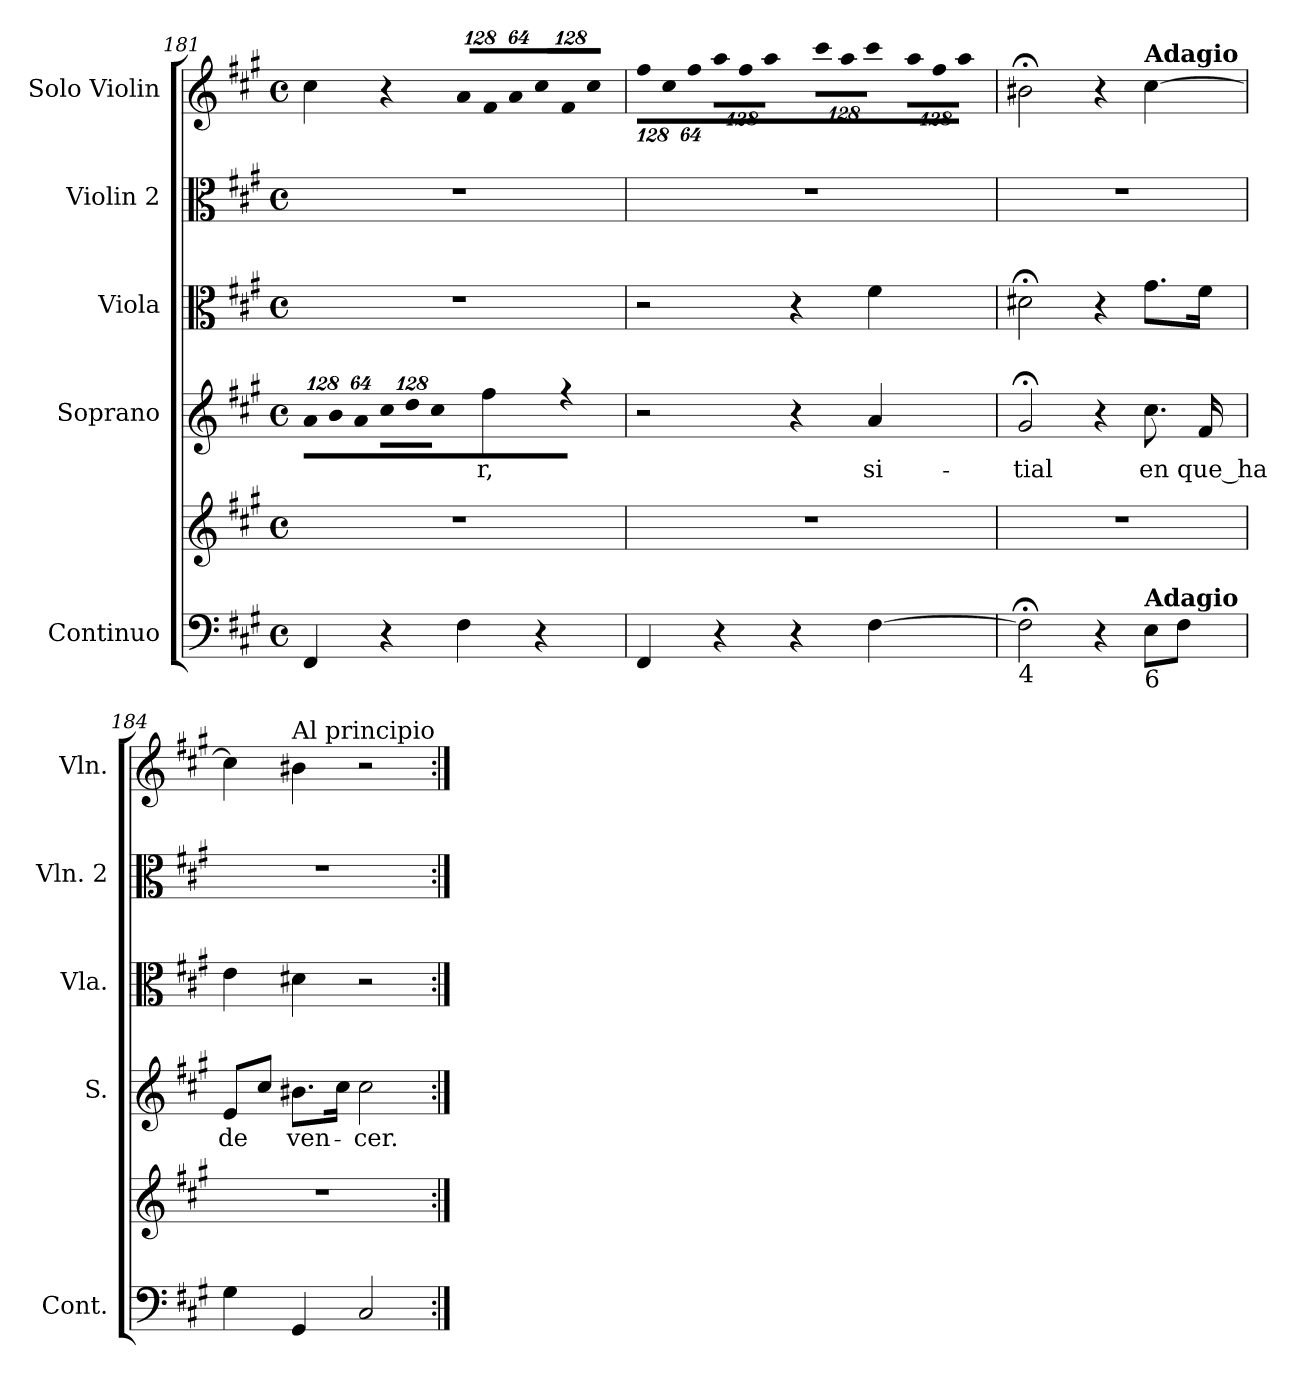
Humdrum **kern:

**kern	**kern	**kern	**text	**kern	**kern	**kern
*part5	*part5	*part4	*part4	*part3	*part2	*part1
*staff6	*staff5	*staff4	*staff4	*staff3	*staff2	*staff1
*I"Continuo	*	*I"Soprano	*	*I"Viola	*I"Violin 2	*I"Solo Violin
*I'Cont.	*	*I'S.	*	*I'Vla.	*I'Vln. 2	*I'Vln.
!!LO:LB:g=z
*clefF4	*clefG2	*clefG2	*	*clefC3	*clefC3	*clefG2
*k[f#c#g#]	*k[f#c#g#]	*k[f#c#g#]	*	*k[f#c#g#]	*k[f#c#g#]	*k[f#c#g#]
*A:	*A:	*A:	*	*A:	*A:	*A:
*M4/4	*M4/4	*M4/4	*	*M4/4	*M4/4	*M4/4
*met(c)	*met(c)	*met(c)	*	*met(c)	*met(c)	*met(c)
*	*	*Xbrackettup	*	*	*	*
=181	=181	=181	=181	=181	=181	=181
!	!	!LO:N:vis=8	!	!	!	!
4FF#i/	1r	1024%85ai/L	.	1r	1r	4cc#i\
!	!	!LO:N:vis=8	!	!	!	!
.	.	1024%85bi/	.	.	.	.
!	!	!LO:N:vis=8	!	!	!	!
.	.	512%43ai/J	.	.	.	.
!	!	!LO:N:vis=8	!	!	!	!
4r	.	1024%85cc#i\L	.	.	.	4r
!	!	!LO:N:vis=8	!	!	!	!
.	.	1024%85ddi\	.	.	.	.
!	!	!LO:N:vis=8	!	!	!	!
.	.	512%43cc#i\J	.	.	.	.
!	!	!	!LO:LY:b:color=#000000	!	!	!
*	*	*	*	*	*	*Xbrackettup
!	!	!	!	!	!	!LO:N:vis=8
4F#i\	.	4ff#i\	-r,	.	.	1024%85ai/L
!	!	!	!	!	!	!LO:N:vis=8
.	.	.	.	.	.	1024%85f#i/
!	!	!	!	!	!	!LO:N:vis=8
.	.	.	.	.	.	512%43ai/J
!	!	!	!	!	!	!LO:N:vis=8
4r	.	4r	.	.	.	1024%85cc#i/L
!	!	!	!	!	!	!LO:N:vis=8
.	.	.	.	.	.	1024%85f#i/
!	!	!	!	!	!	!LO:N:vis=8
.	.	.	.	.	.	512%43cc#i/J
=182	=182	=182	=182	=182	=182	=182
!	!	!	!	!	!	!LO:N:vis=8
4FF#i/	1r	2r	.	2r	1r	1024%85ff#i\L
!	!	!	!	!	!	!LO:N:vis=8
.	.	.	.	.	.	1024%85cc#i\
!	!	!	!	!	!	!LO:N:vis=8
.	.	.	.	.	.	512%43ff#i\J
!	!	!	!	!	!	!LO:N:vis=8
4r	.	.	.	.	.	1024%85aai\L
!	!	!	!	!	!	!LO:N:vis=8
.	.	.	.	.	.	1024%85ff#i\
!	!	!	!	!	!	!LO:N:vis=8
.	.	.	.	.	.	512%43aai\J
!	!	!	!	!	!	!LO:N:vis=8
4r	.	4r	.	4r	.	1024%85ccc#i\L
!	!	!	!	!	!	!LO:N:vis=8
.	.	.	.	.	.	1024%85aai\
!	!	!	!	!	!	!LO:N:vis=8
.	.	.	.	.	.	512%43ccc#i\J
!	!	!	!LO:LY:b:color=#000000	!	!	!LO:N:vis=8
[4F#i\	.	4ai/	si-	4f#i\	.	1024%85aai\L
!	!	!	!	!	!	!LO:N:vis=8
.	.	.	.	.	.	1024%85ff#i\
!	!	!	!	!	!	!LO:N:vis=8
.	.	.	.	.	.	512%43aai\J
=183	=183	=183	=183	=183	=183	=183
!LO:TX:b:t=4	!	!	!	!	!	!
!	!	!	!LO:LY:b:color=#000000	!	!	!
2F#;i\]	1r	2g#;i/	-tial	2d#X;i\	1r	2b#X;i\
4r	.	4r	.	4r	.	4r
*	*MM60	*	*	*	*	*MM60
!	!	!	!	!	!	!LO:TX:a:B:t=Adagio
!LO:TX:b:t=6	!	!	!	!	!	!
!LO:TX:a:B:t=Adagio	!	!	!	!	!	!
!	!	!	!LO:LY:b:color=#000000	!	!	!
8Ei\L	.	8.cc#i\	en	8.g#i\L	.	[4cc#i\
8F#i\J	.	.	.	.	.	.
!	!	!	!LO:LY:b:color=#000000	!	!	!
.	.	16f#i/	que_ha	16f#i\Jk	.	.
=184	=184	=184	=184	=184	=184	=184
!	!	!	!LO:LY:b:color=#000000	!	!	!
4G#i\	1r	8ei/L	de	4ei\	1r	4cc#i\]
.	.	8cc#i/J	.	.	.	.
!	!	!	!	!	!	!LO:TX:a:t=Al principio
!	!	!	!LO:LY:b:color=#000000	!	!	!
4GG#i/	.	8.b#Xi\L	ven-	4d#Xi\	.	4b#Xi\
.	.	16cc#i\Jk	.	.	.	.
!	!	!	!LO:LY:b:color=#000000	!	!	!
2C#i/	.	2cc#i\	-cer.	2r	.	2r
=:|!	=:|!	=:|!	=:|!	=:|!	=:|!	=:|!
*-	*-	*-	*-	*-	*-	*-
